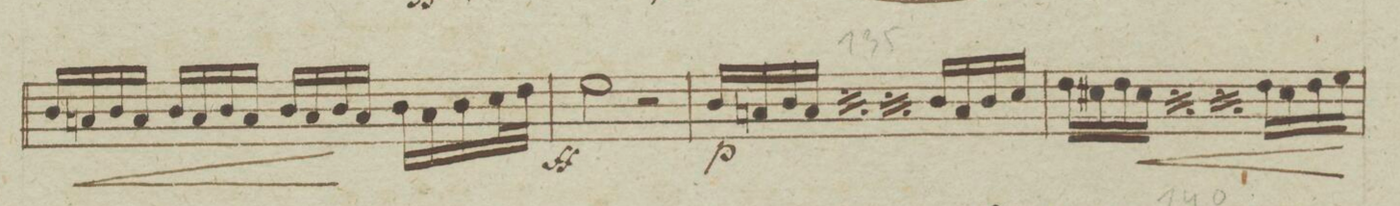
**kern	**dynam
*I"Violino Primo.	*
*clefG2	*
*k[b-e-a-]	*
*met(c)	*
*M4/4	*
16b-/LL	<
16an/	.
16b-/	.
16a/JJ	.
16b-/LL	.
16a/	.
16b-/	.
16a/JJ	.
16b-/LL	.
16a/	.
16b-/	.
16a/JJ	.
16b-\LL	.
16a\	.
16b-\	.
*32\right	*
32cc\L	.
32dd\JJJ	[[
=130	=130
2ee-\	ff
2r	.
=131	=131
16b-/LL	p
16an/	.
16b-/	.
16a/JJ	.
*rep	*
16b-/LL	.
16a/	.
16b-/	.
16a/JJ	.
*Xrep	*
*rep	*
16b-/LL	.
16a/	.
16b-/	.
16a/JJ	.
*Xrep	*
16b-/LL	.
16a/	.
16b-/	.
16cc/JJ	.
=132	=132
16dd\LL	.
16cc#X\	.
16dd\	<
16cc#\JJ	.
*rep	*
16dd\LL	.
16cc#\	.
16dd\	.
16cc#\JJ	.
*Xrep	*
*rep	*
16dd\LL	.
16cc#\	.
16dd\	.
16cc#\JJ	.
*Xrep	*
16dd\LL	.
16cc#\	.
16dd\	.
16ee-\JJ	[[
=133	=133
*-	*-
